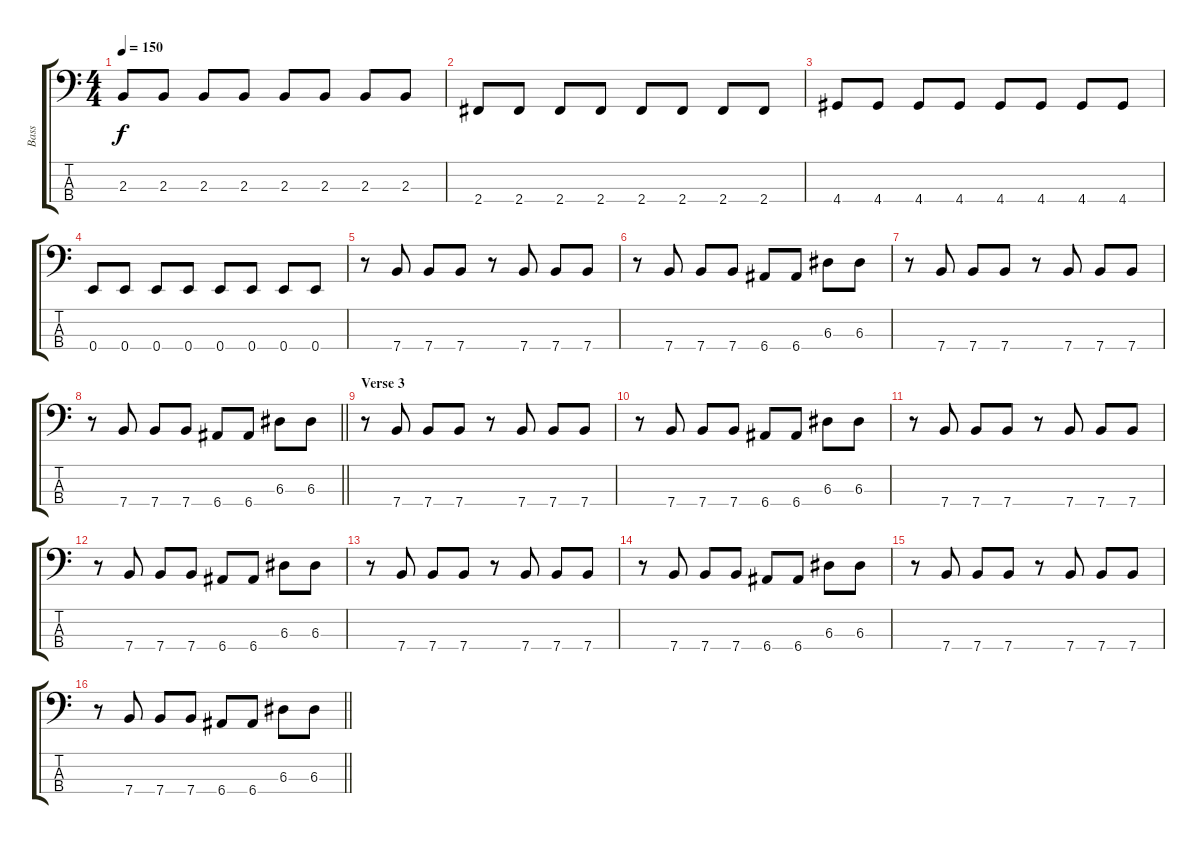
\track ("Bass" "Bass") {instrument electricbassfinger}
\staff {score tabs}
\tuning (G2 D2 A1 E1) {hide}
\ts (4 4)
\tempo 150
\clef f4
\ks c
2.3.8{dy f} 2.3.8 2.3.8 2.3.8 2.3.8 2.3.8 2.3.8 2.3.8 |
2.4.8 2.4.8 2.4.8 2.4.8 2.4.8 2.4.8 2.4.8 2.4.8 |
4.4.8 4.4.8 4.4.8 4.4.8 4.4.8 4.4.8 4.4.8 4.4.8 |
0.4.8 0.4.8 0.4.8 0.4.8 0.4.8 0.4.8 0.4.8 0.4.8 |
r.8 7.4.8 7.4.8 7.4.8 r.8 7.4.8 7.4.8 7.4.8 |
r.8 7.4.8 7.4.8 7.4.8 6.4.8 6.4.8 6.3.8 6.3.8 |
r.8 7.4.8 7.4.8 7.4.8 r.8 7.4.8 7.4.8 7.4.8 |
\barLineRight lightlight
r.8 7.4.8 7.4.8 7.4.8 6.4.8 6.4.8 6.3.8 6.3.8 |
\section ("" "Verse 3")
r.8 7.4.8 7.4.8 7.4.8 r.8 7.4.8 7.4.8 7.4.8 |
r.8 7.4.8 7.4.8 7.4.8 6.4.8 6.4.8 6.3.8 6.3.8 |
r.8 7.4.8 7.4.8 7.4.8 r.8 7.4.8 7.4.8 7.4.8 |
r.8 7.4.8 7.4.8 7.4.8 6.4.8 6.4.8 6.3.8 6.3.8 |
r.8 7.4.8 7.4.8 7.4.8 r.8 7.4.8 7.4.8 7.4.8 |
r.8 7.4.8 7.4.8 7.4.8 6.4.8 6.4.8 6.3.8 6.3.8 |
r.8 7.4.8 7.4.8 7.4.8 r.8 7.4.8 7.4.8 7.4.8 |
\barLineRight lightlight
r.8 7.4.8 7.4.8 7.4.8 6.4.8 6.4.8 6.3.8 6.3.8
